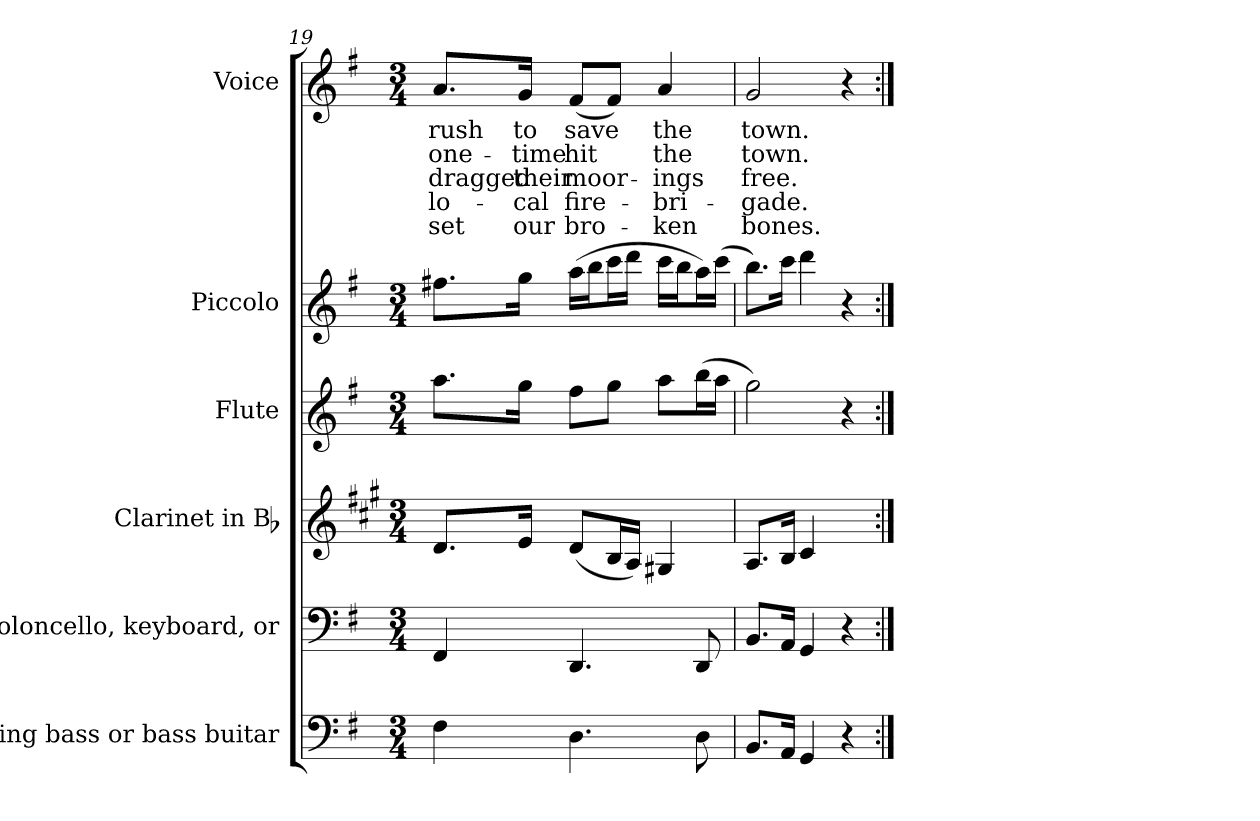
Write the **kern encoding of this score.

**kern	**kern	**kern	**kern	**kern	**kern	**text	**text	**text	**text	**text
*part6	*part5	*part4	*part3	*part2	*part1	*part1	*part1	*part1	*part1	*part1
*staff6	*staff5	*staff4	*staff3	*staff2	*staff1	*staff1	*staff1	*staff1	*staff1	*staff1
*I"string bass or bass buitar	*I"Violoncello, keyboard, or	*I"Clarinet in Bb	*I"Flute	*I"Piccolo	*I"Voice	*	*	*	*	*
*I'S. Bass	*I'Vc.	*I'Cl.	*I'Fl.	*I'Picc.	*I'Voice	*	*	*	*	*
*clefF4	*clefF4	*clefG2	*clefG2	*clefG2	*clefG2	*	*	*	*	*
*ITrd7c12	*	*ITrd1c2	*	*ITrd-7c-12	*	*	*	*	*	*
*k[f#]	*k[f#]	*k[f#]	*k[f#]	*k[f#]	*k[f#]	*	*	*	*	*
*G:	*G:	*G:	*G:	*G:	*G:	*	*	*	*	*
*M3/4	*M3/4	*M3/4	*M3/4	*M3/4	*M3/4	*	*	*	*	*
=19	=19	=19	=19	=19	=19	=19	=19	=19	=19	=19
!	!	!	!	!	!	!LO:LY:b:color=#000000	!LO:LY:b:color=#000000	!LO:LY:b:color=#000000	!LO:LY:b:color=#000000	!LO:LY:b:color=#000000
4FF#i\	4FF#i/	8.ci/L	8.aai\L	8.fff#Xi\L	8.ai/L	rush	one-	dragged	lo-	set
!	!	!	!	!	!	!LO:LY:b:color=#000000	!LO:LY:b:color=#000000	!LO:LY:b:color=#000000	!LO:LY:b:color=#000000	!LO:LY:b:color=#000000
.	.	16di/Jk	16ggi\Jk	16gggi\Jk	16gi/Jk	to	-time	their	-cal	our
!	!	!	!	!	!	!LO:LY:b:color=#000000	!LO:LY:b:color=#000000	!LO:LY:b:color=#000000	!LO:LY:b:color=#000000	!LO:LY:b:color=#000000
4.DDi\	4.DDi/	(8ci/L	8ff#i\L	(16aaai\LL	(8f#i/L	save	hit	moor-	fire-	bro-
.	.	.	.	16bbbi\J	.	.	.	.	.	.
.	.	16Ai/L	8ggi\J	16cccci\L	8f#i/J)	.	.	.	.	.
.	.	16Gi/JJ)	.	16ddddi\JJ	.	.	.	.	.	.
!	!	!	!	!	!	!LO:LY:b:color=#000000	!LO:LY:b:color=#000000	!LO:LY:b:color=#000000	!LO:LY:b:color=#000000	!LO:LY:b:color=#000000
.	.	4F#Xi/	8aai\L	16cccci\LL	4ai/	the	the	-ings	-bri-	-ken
.	.	.	.	16bbbi\J	.	.	.	.	.	.
8DDi\	8DDi/	.	(16bbi\L	16aaai\L)	.	.	.	.	.	.
.	.	.	16aai\JJ	(16cccci\JJ	.	.	.	.	.	.
=20	=20	=20	=20	=20	=20	=20	=20	=20	=20	=20
!	!	!	!	!	!	!LO:LY:b:color=#000000	!LO:LY:b:color=#000000	!LO:LY:b:color=#000000	!LO:LY:b:color=#000000	!LO:LY:b:color=#000000
8.BBBi/L	8.BBi/L	8.Gi/L	2ggi\)	8.bbbi\L)	2gi/	town.	town.	free.	-gade.	bones.
16AAAi/Jk	16AAi/Jk	16Ai/Jk	.	16cccci\Jk	.	.	.	.	.	.
4GGGi/	4GGi/	4Bi/	.	4ddddi\	.	.	.	.	.	.
4r	4r	4ryy	4r	4r	4r	.	.	.	.	.
=:|!	=:|!	=:|!	=:|!	=:|!	=:|!	=:|!	=:|!	=:|!	=:|!	=:|!
*-	*-	*-	*-	*-	*-	*-	*-	*-	*-	*-
